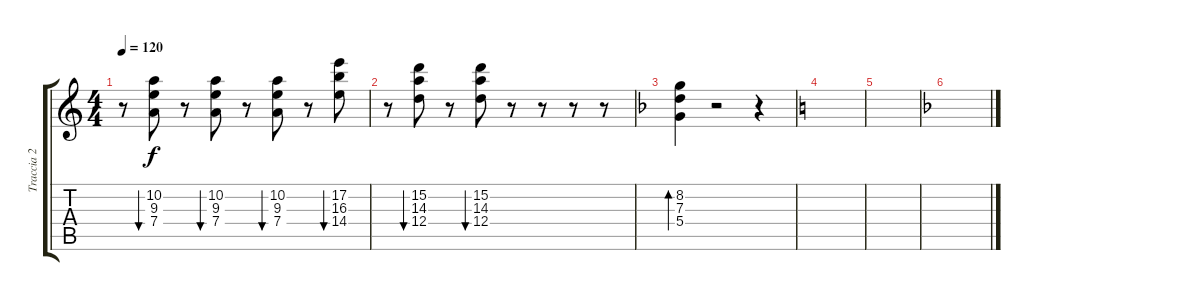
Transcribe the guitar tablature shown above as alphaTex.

\track ("Traccia 2" "Traccia 2") {instrument electricguitarclean}
\staff {score tabs}
\tuning (E4 B3 G3 D3 A2 E2) {hide}
\ts (4 4)
\tempo 120
\clef g2
\ks c
r.8{dy f} (10.2 9.3 7.4).8{bu 60} r.8 (10.2 9.3 7.4).8{bu 60} r.8 (10.2 9.3 7.4).8{bu 60} r.8 (17.2 16.3 14.4).8{bu 60} |
r.8 (15.2 14.3 12.4).8{bu 60} r.8 (15.2 14.3 12.4).8{bu 60} r.8 r.8 r.8 r.8 |
\ks f
(8.2 7.3 5.4).4{bd 60} r.2 r.4 |
\ks c
|
|
\ks f
